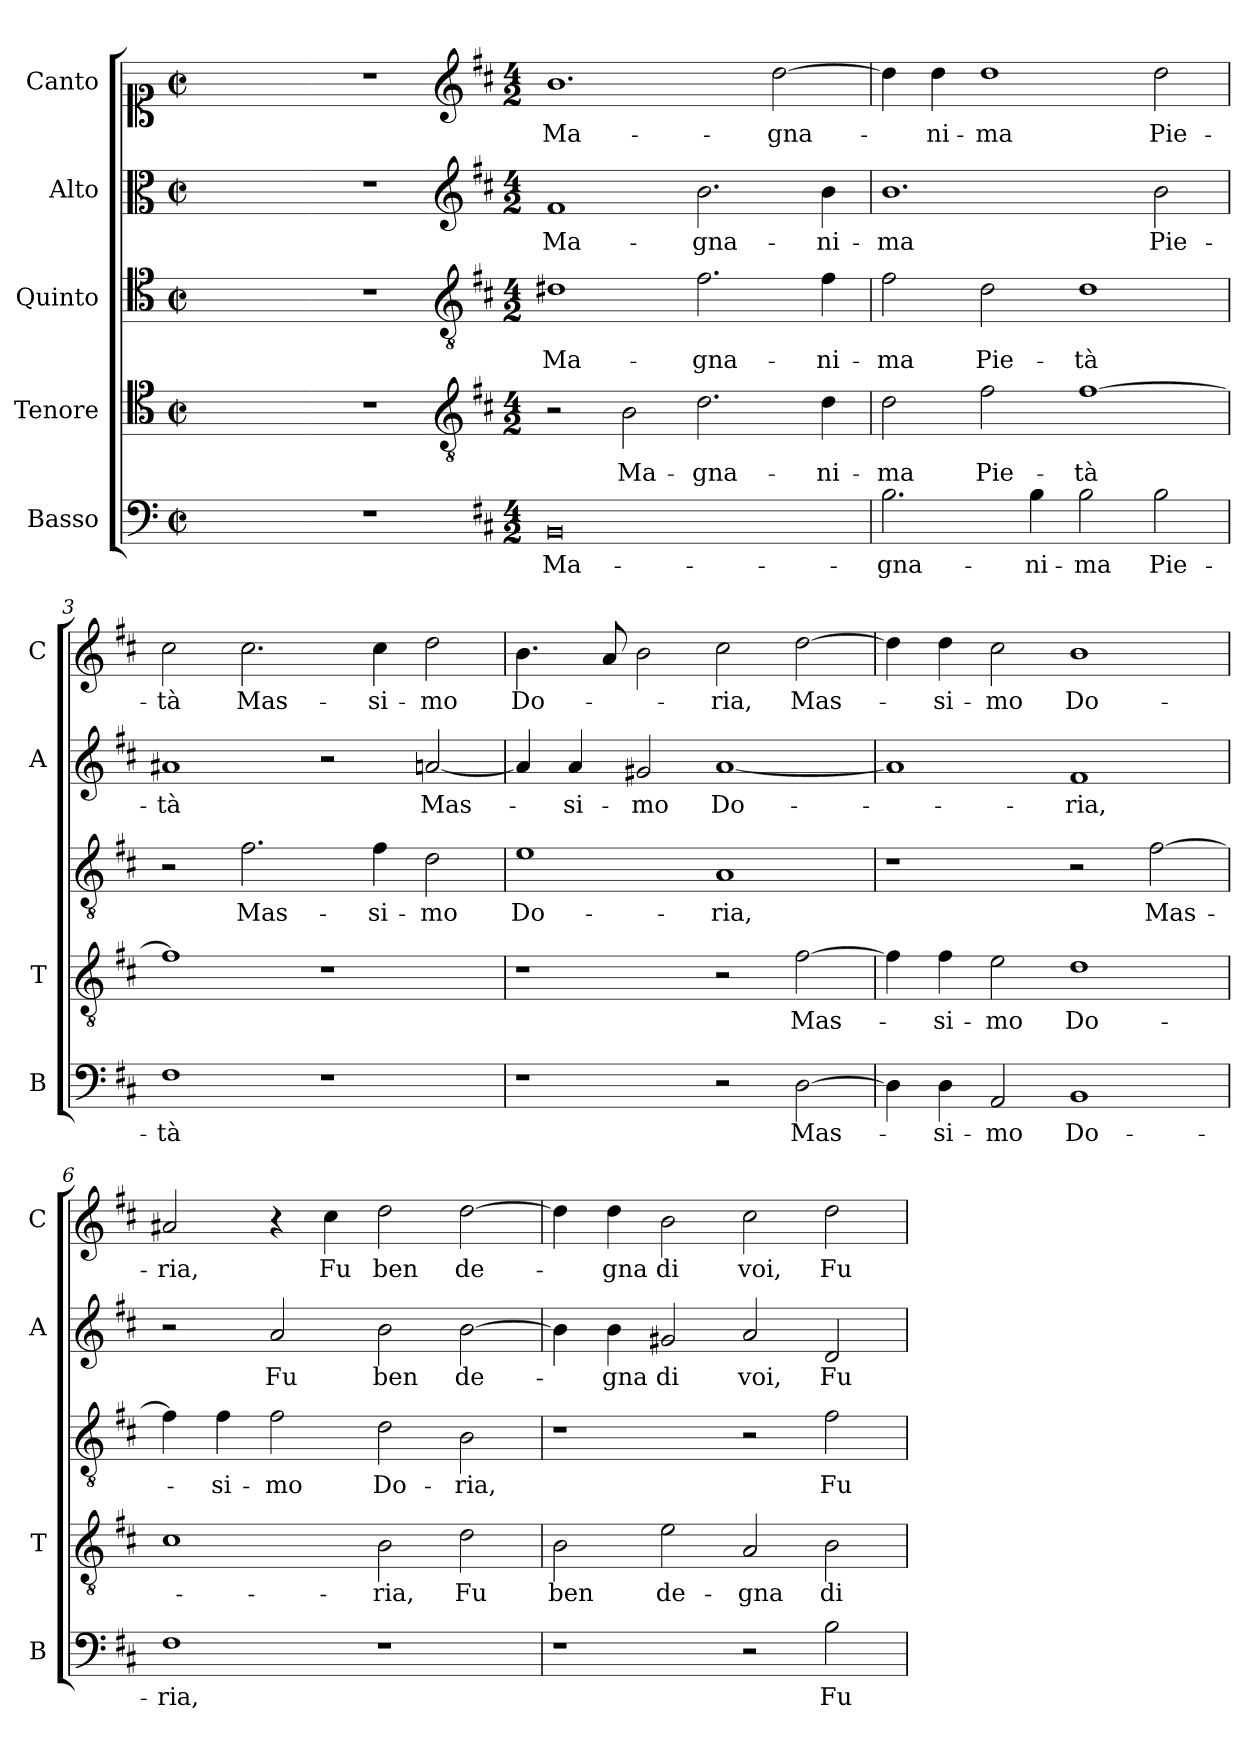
**kern	**text	**kern	**text	**kern	**text	**kern	**text	**kern	**text
*part5	*part5	*part4	*part4	*part3	*part3	*part2	*part2	*part1	*part1
*staff5	*staff5	*staff4	*staff4	*staff3	*staff3	*staff2	*staff2	*staff1	*staff1
*I"Basso	*	*I"Tenore	*	*I"Quinto	*	*I"Alto	*	*I"Canto	*
*I'B	*	*I'T	*	*	*	*I'A	*	*I'C	*
*clefF4	*	*clefC4	*	*clefC4	*	*clefC3	*	*clefC1	*
*k[]	*	*k[]	*	*k[]	*	*k[]	*	*k[]	*
*C:	*	*C:	*	*C:	*	*C:	*	*C:	*
*M2/2	*	*M2/2	*	*M2/2	*	*M2/2	*	*M2/2	*
*met(c|)	*	*met(c|)	*	*met(c|)	*	*met(c|)	*	*met(c|)	*
=	=	=	=	=	=	=	=	=	=
1ryy	.	1ryy	.	1ryy	.	1ryy	.	1ryy	.
=1X-	=1X-	=1X-	=1X-	=1X-	=1X-	=1X-	=1X-	=1X-	=1X-
1r	.	1r	.	1r	.	1r	.	1r	.
=1-	=1-	=1-	=1-	=1-	=1-	=1-	=1-	=1-	=1-
*	*	*clefGv2	*	*clefGv2	*	*clefG2	*	*clefG2	*
*k[f#c#]	*	*k[f#c#]	*	*k[f#c#]	*	*k[f#c#]	*	*k[f#c#]	*
*D:	*	*D:	*	*D:	*	*D:	*	*D:	*
*M4/2	*	*M4/2	*	*M4/2	*	*M4/2	*	*M4/2	*
!	!LO:LY:b	!	!	!	!LO:LY:b	!	!LO:LY:b	!	!LO:LY:b
0BB	Ma-	2r	.	1d#X	Ma-	1f#	Ma-	1.b	Ma-
!	!	!	!LO:LY:b	!	!	!	!	!	!
.	.	2B\	Ma-	.	.	.	.	.	.
!	!	!	!LO:LY:b	!	!LO:LY:b	!	!LO:LY:b	!	!
.	.	2.d\	-gna-	2.f#\	-gna-	2.b\	-gna-	.	.
!	!	!	!	!	!	!	!	!	!LO:LY:b
.	.	.	.	.	.	.	.	[2dd\	-gna-
!	!	!	!LO:LY:b	!	!LO:LY:b	!	!LO:LY:b	!	!
.	.	4d\	-ni-	4f#\	-ni-	4b\	-ni-	.	.
=2	=2	=2	=2	=2	=2	=2	=2	=2	=2
!	!LO:LY:b	!	!LO:LY:b	!	!LO:LY:b	!	!LO:LY:b	!	!
2.B\	-gna-	2d\	-ma	2f#\	-ma	1.b	-ma	4dd\]	.
!	!	!	!	!	!	!	!	!	!LO:LY:b
.	.	.	.	.	.	.	.	4dd\	-ni-
!	!	!	!LO:LY:b	!	!LO:LY:b	!	!	!	!LO:LY:b
.	.	2f#\	Pie-	2d\	Pie-	.	.	1dd	-ma
!	!LO:LY:b	!	!	!	!	!	!	!	!
4B\	-ni-	.	.	.	.	.	.	.	.
!	!LO:LY:b	!	!LO:LY:b	!	!LO:LY:b	!	!	!	!
2B\	-ma	[1f#	-tà	1d	-tà	.	.	.	.
!	!LO:LY:b	!	!	!	!	!	!LO:LY:b	!	!LO:LY:b
2B\	Pie-	.	.	.	.	2b\	Pie-	2dd\	Pie-
=3	=3	=3	=3	=3	=3	=3	=3	=3	=3
!	!LO:LY:b	!	!	!	!	!	!LO:LY:b	!	!LO:LY:b
1F#	-tà	1f#]	.	2r	.	1a#X	-tà	2cc#\	-tà
!	!	!	!	!	!LO:LY:b	!	!	!	!LO:LY:b
.	.	.	.	2.f#\	Mas-	.	.	2.cc#\	Mas-
1r	.	1r	.	.	.	2r	.	.	.
!	!	!	!	!	!LO:LY:b	!	!	!	!LO:LY:b
.	.	.	.	4f#\	-si-	.	.	4cc#\	-si-
!	!	!	!	!	!LO:LY:b	!	!LO:LY:b	!	!LO:LY:b
.	.	.	.	2d\	-mo	[2an/	Mas-	2dd\	-mo
!!LO:LB:g=z
=4	=4	=4	=4	=4	=4	=4	=4	=4	=4
!	!	!	!	!	!LO:LY:b	!	!	!	!LO:LY:b
1r	.	1r	.	1e	Do-	4a/]	.	4.b\	Do-
!	!	!	!	!	!	!	!LO:LY:b	!	!
.	.	.	.	.	.	4a/	-si-	.	.
.	.	.	.	.	.	.	.	8a/	.
!	!	!	!	!	!	!	!LO:LY:b	!	!
.	.	.	.	.	.	2g#X/	-mo	2b\	.
!	!	!	!	!	!LO:LY:b	!	!LO:LY:b	!	!LO:LY:b
2r	.	2r	.	1A	-ria,	[1a	Do-	2cc#\	-ria,
!	!LO:LY:b	!	!LO:LY:b	!	!	!	!	!	!LO:LY:b
[2D\	Mas-	[2f#\	Mas-	.	.	.	.	[2dd\	Mas-
=5	=5	=5	=5	=5	=5	=5	=5	=5	=5
4D\]	.	4f#\]	.	1r	.	1a]	.	4dd\]	.
!	!LO:LY:b	!	!LO:LY:b	!	!	!	!	!	!LO:LY:b
4D\	-si-	4f#\	-si-	.	.	.	.	4dd\	-si-
!	!LO:LY:b	!	!LO:LY:b	!	!	!	!	!	!LO:LY:b
2AA/	-mo	2e\	-mo	.	.	.	.	2cc#\	-mo
!	!LO:LY:b	!	!LO:LY:b	!	!	!	!LO:LY:b	!	!LO:LY:b
1BB	Do-	1d	Do-	2r	.	1f#	-ria,	1b	Do-
!	!	!	!	!	!LO:LY:b	!	!	!	!
.	.	.	.	[2f#\	Mas-	.	.	.	.
=6	=6	=6	=6	=6	=6	=6	=6	=6	=6
!	!LO:LY:b	!	!	!	!	!	!	!	!LO:LY:b
1F#	-ria,	1c#	.	4f#\]	.	2r	.	2a#X/	-ria,
!	!	!	!	!	!LO:LY:b	!	!	!	!
.	.	.	.	4f#\	-si-	.	.	.	.
!	!	!	!	!	!LO:LY:b	!	!LO:LY:b	!	!
.	.	.	.	2f#\	-mo	2a/	Fu	4r	.
!	!	!	!	!	!	!	!	!	!LO:LY:b
.	.	.	.	.	.	.	.	4cc#\	Fu
!	!	!	!LO:LY:b	!	!LO:LY:b	!	!LO:LY:b	!	!LO:LY:b
1r	.	2B\	-ria,	2d\	Do-	2b\	ben	2dd\	ben
!	!	!	!LO:LY:b	!	!LO:LY:b	!	!LO:LY:b	!	!LO:LY:b
.	.	2d\	Fu	2B\	-ria,	[2b\	de-	[2dd\	de-
=7	=7	=7	=7	=7	=7	=7	=7	=7	=7
!	!	!	!LO:LY:b	!	!	!	!	!	!
1r	.	2B\	ben	1r	.	4b\]	.	4dd\]	.
!	!	!	!	!	!	!	!LO:LY:b	!	!LO:LY:b
.	.	.	.	.	.	4b\	-gna	4dd\	-gna
!	!	!	!LO:LY:b	!	!	!	!LO:LY:b	!	!LO:LY:b
.	.	2e\	de-	.	.	2g#X/	di	2b\	di
!	!	!	!LO:LY:b	!	!	!	!LO:LY:b	!	!LO:LY:b
2r	.	2A/	-gna	2r	.	2a/	voi,	2cc#\	voi,
!	!LO:LY:b	!	!LO:LY:b	!	!LO:LY:b	!	!LO:LY:b	!	!LO:LY:b
2B\	Fu	2B\	di	2f#\	Fu	2d/	Fu	2dd\	Fu
=	=	=	=	=	=	=	=	=	=
*-	*-	*-	*-	*-	*-	*-	*-	*-	*-
